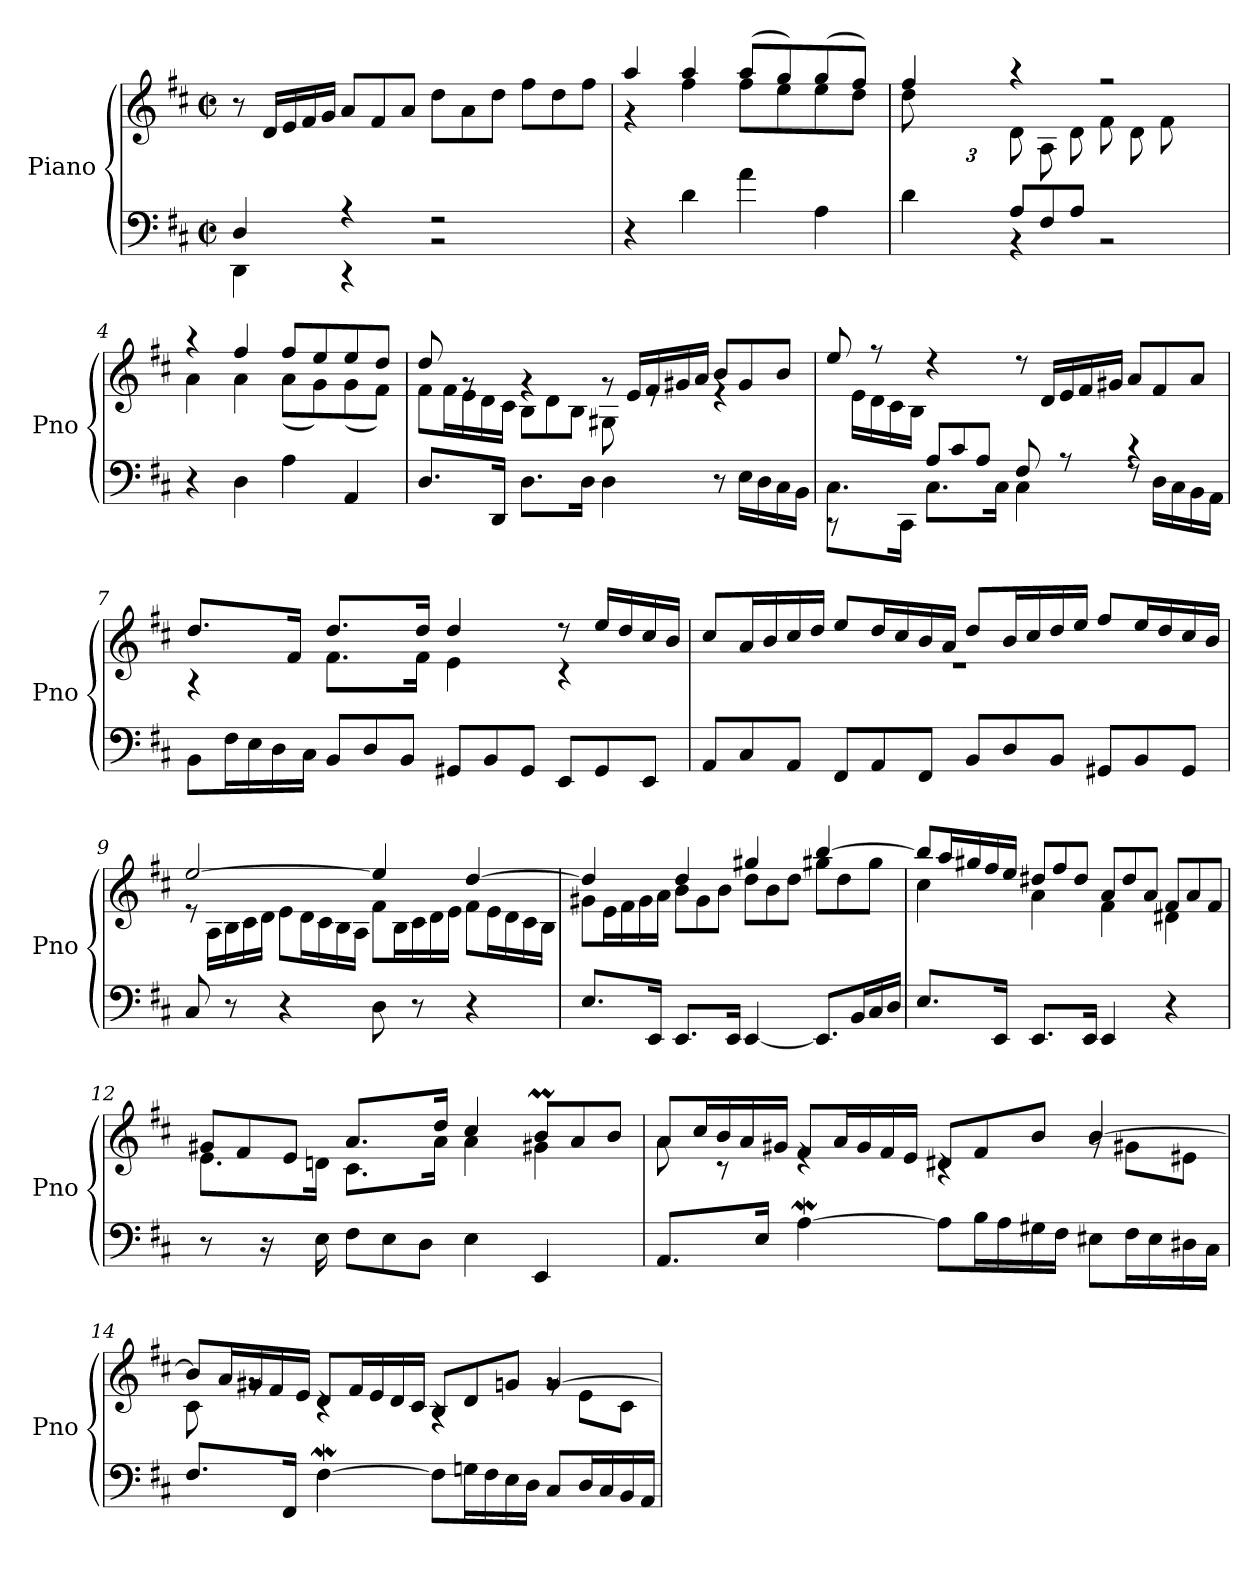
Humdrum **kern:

**kern	**kern
*part1	*part1
*staff2	*staff1
*I"Piano	*
*I'Pno	*
*clefF4	*clefG2
*k[f#c#]	*k[f#c#]
*M2/2	*M2/2
*met(c|)	*met(c|)
*MM88	*MM88
=1	=1
*^	*
*	*	*Xtuplet
4D/	4DD\	12r
.	.	24d/LL
.	.	24e/
.	.	24f#/
.	.	24g/JJ
4r	4r	12a/L
.	.	12f#/
.	.	12a/J
2rBB	2rF	12dd\L
.	.	12a\
.	.	12dd\J
.	.	12ff#\L
.	.	12dd\
.	.	12ff#\J
*v	*v	*
=2	=2
*	*^
4r	4aa/	4r
4d\	4aa/	4ff#\
4a\	(8aa/L	8ff#\L
.	8gg/)	8ee\
4A\	(8gg/	8ee\
.	8ff#/J)	8dd\J
=3	=3	=3
*^	*	*
12ryy	4d\	4ff#/	12dd\L
24D/L	.	.	12%5ryy
24E/	.	.	.
24F#/	.	.	.
24G/JJ	.	.	.
*Xtuplet	*	*	*
12A/L	4rBB	4r	.
12F#/	.	.	.
12A/J	.	.	.
2ryy	2rBB	2r	12d\L
.	.	.	12A\
.	.	.	12d\J
.	.	.	12f#\L
.	.	.	12d\
.	.	.	12f#\J
*v	*v	*	*
=4	=4	=4
4r	4r	4a\
4D\	4ff#/	4a\
4A\	8ff#/L	(8a\L
.	8ee/	8g\)
4AA/	8ee/	(8g\
.	8dd/J	8f#\J)
!!LO:LB:g=z	!!
=5	=5	=5
8.D/L	8dd/	12f#\L
.	.	24f#\L
.	8rg	24e\
.	.	24d\
16DD/Jk	.	.
.	.	24c#\JJ
8.D\L	4rg	12B\L
.	.	12d\
.	.	12B\J
16D\Jk	.	.
4D\	12rg	8G#X\
.	24e/LL	.
.	24f#/	8re
.	24g#X/	.
.	24a/JJ	.
12r	12b/L	4re
24E\LL	12g#/	.
24D\	.	.
24C#\	12b/J	.
24BB\JJ	.	.
=6	=6	=6
*^	*	*
12rCC	8.C#\L	8ee/	12ryy
6ryy	.	.	24e\LL
.	.	8rff	24d\
.	.	.	24c#\
.	16CC#\Jk	.	.
.	.	.	24B\JJ
12A/L	8.C#\L	4rdd	2.ryy
12c#/	.	.	.
12A/J	.	.	.
.	16C#\Jk	.	.
8F#/	4C#\	12rdd	.
.	.	24d/LL	.
8r	.	24e/	.
.	.	24f#/	.
.	.	24g#X/JJ	.
4r	12rF	12a/L	.
.	24D\LL	12f#/	.
.	24C#\	.	.
.	24BB\	12a/J	.
.	24AA\JJ	.	.
*v	*v	*	*
!!LO:LB:g=z	!!
=7	=7	=7
12BB\L	8.dd/L	4r
24F#\L	.	.
24E\	.	.
24D\	.	.
.	16f#/Jk	.
24C#\JJ	.	.
12BB/L	8.dd/L	8.f#\L
12D/	.	.
12BB/J	.	.
.	16dd/Jk	16f#\Jk
12GG#X/L	4dd/	4e\
12BB/	.	.
12GG#/J	.	.
12EE/L	12r	4r
12GG#/	24ee/LL	.
.	24dd/	.
12EE/J	24cc#/	.
.	24b/JJ	.
=8	=8	=8
12AA/L	12cc#/L	1r
12C#/	24a/L	.
.	24b/	.
12AA/J	24cc#/	.
.	24dd/JJ	.
12FF#/L	12ee/L	.
12AA/	24dd/L	.
.	24cc#/	.
12FF#/J	24b/	.
.	24a/JJ	.
12BB/L	12dd/L	.
12D/	24b/L	.
.	24cc#/	.
12BB/J	24dd/	.
.	24ee/JJ	.
12GG#X/L	12ff#/L	.
12BB/	24ee/L	.
.	24dd/	.
12GG#/J	24cc#/	.
.	24b/JJ	.
!!LO:LB:g=z	!!
=9	=9	=9
8C#/	[2ee/	12re
.	.	24A\LL
8r	.	24B\
.	.	24c#\
.	.	24d\JJ
4r	.	12e\L
.	.	24d\L
.	.	24c#\
.	.	24B\
.	.	24A\JJ
8D\	4ee/]	12f#\L
.	.	24B\L
8r	.	24c#\
.	.	24d\
.	.	24e\JJ
4r	[4dd/	12f#\L
.	.	24e\L
.	.	24d\
.	.	24c#\
.	.	24B\JJ
=10	=10	=10
8.E/L	4dd/]	12g#X\L
.	.	24e\L
.	.	24f#\
.	.	24g#\
16EE/Jk	.	.
.	.	24a\JJ
8.EE/L	4dd/	12b\L
.	.	12g#\
.	.	12b\J
16EE/Jk	.	.
[4EE/	4gg#X/	12dd\L
.	.	12b\
.	.	12dd\J
12.EE/L]	[4bb/	12gg#X\L
.	.	12dd\
24BB/L	.	.
24C#/	.	12gg#\J
24D/JJ	.	.
!!LO:LB:g=z	!!
=11	=11	=11
8.E/L	12bb/L]	4cc#\
.	24aa/L	.
.	24gg#X/	.
.	24ff#/	.
16EE/Jk	.	.
.	24ee/JJ	.
8.EE/L	12dd#X/L	4a\
.	12ff#/	.
.	12dd#/J	.
16EE/Jk	.	.
4EE/	12a/L	4f#\
.	12dd#/	.
.	12a/J	.
4r	12f#/L	4d#X\
.	12a/	.
.	12f#/J	.
=12	=12	=12
8r	12g#X/L	8.e\L
.	12f#/	.
16r	.	.
.	12e/J	.
16E\	.	16dn\Jk
12F#\L	8.a/L	8.c#\L
12E\	.	.
12D\J	.	.
.	16dd/Jk	16a\Jk
4E\	4cc#/	4a\
4EE/	12bM/L	4g#X\
.	12a/	.
.	12b/J	.
!!LO:PB:g=z	!!
=13	=13	=13
8.AA/L	12a/L	8a\
.	24cc#/L	.
.	24b/	8r
.	24a/	.
16E/Jk	.	.
.	24g#X/JJ	.
[4AW\	12f#/L	4re
.	24a/L	.
.	24g#/	.
.	24f#/	.
.	24e/JJ	.
12A\L]	12d#X/L	4rc
24B\L	12f#/	.
24A\	.	.
24G#X\	12b/J	.
24F#\JJ	.	.
12E#X\L	[4b/	12rg
24F#\L	.	12g#X\L
24E#\	.	.
24D#X\	.	12e#X\J
24C#\JJ	.	.
=14	=14	=14
8.F#/L	12b/L]	8c#\
.	24a/L	.
.	24g#X/	8rg
.	24f#/	.
16FF#/Jk	.	.
.	24e/JJ	.
[4F#W\	12d/L	4rc
.	24f#/L	.
.	24e/	.
.	24d/	.
.	24c#/JJ	.
12F#\L]	12B/L	4rA
24Gn\L	12d/	.
24F#\	.	.
24E\	12gn/J	.
24D\JJ	.	.
12C#/L	[4g/	12rg
24D/L	.	12e\L
24C#/	.	.
24BB/	.	12c#\J
24AA/JJ	.	.
*	*v	*v
=	=
*-	*-
